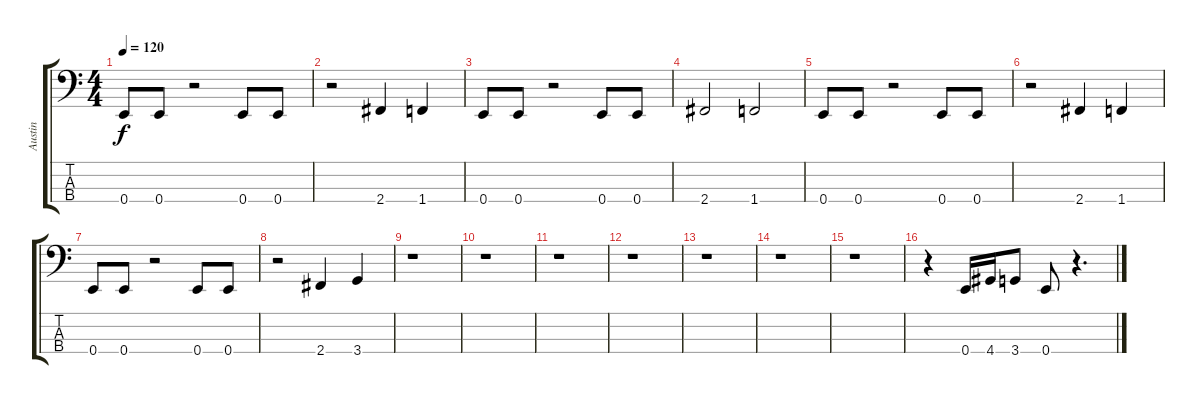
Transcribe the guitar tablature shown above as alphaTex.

\track ("Austin" "Austin") {instrument electricbasspick}
\staff {score tabs}
\tuning (G2 D2 A1 E1) {hide}
\ts (4 4)
\tempo 120
\clef f4
\ks c
0.4.8{dy f} 0.4.8 r.2 0.4.8 0.4.8 |
r.2 2.4.4 1.4.4 |
0.4.8 0.4.8 r.2 0.4.8 0.4.8 |
2.4.2 1.4.2 |
0.4.8 0.4.8 r.2 0.4.8 0.4.8 |
r.2 2.4.4 1.4.4 |
0.4.8 0.4.8 r.2 0.4.8 0.4.8 |
r.2 2.4.4 3.4.4 |
r.1 |
r.1 |
r.1 |
r.1 |
r.1 |
r.1 |
r.1 |
r.4 0.4.16 4.4.16 3.4.8 0.4.8 r.4{d}
